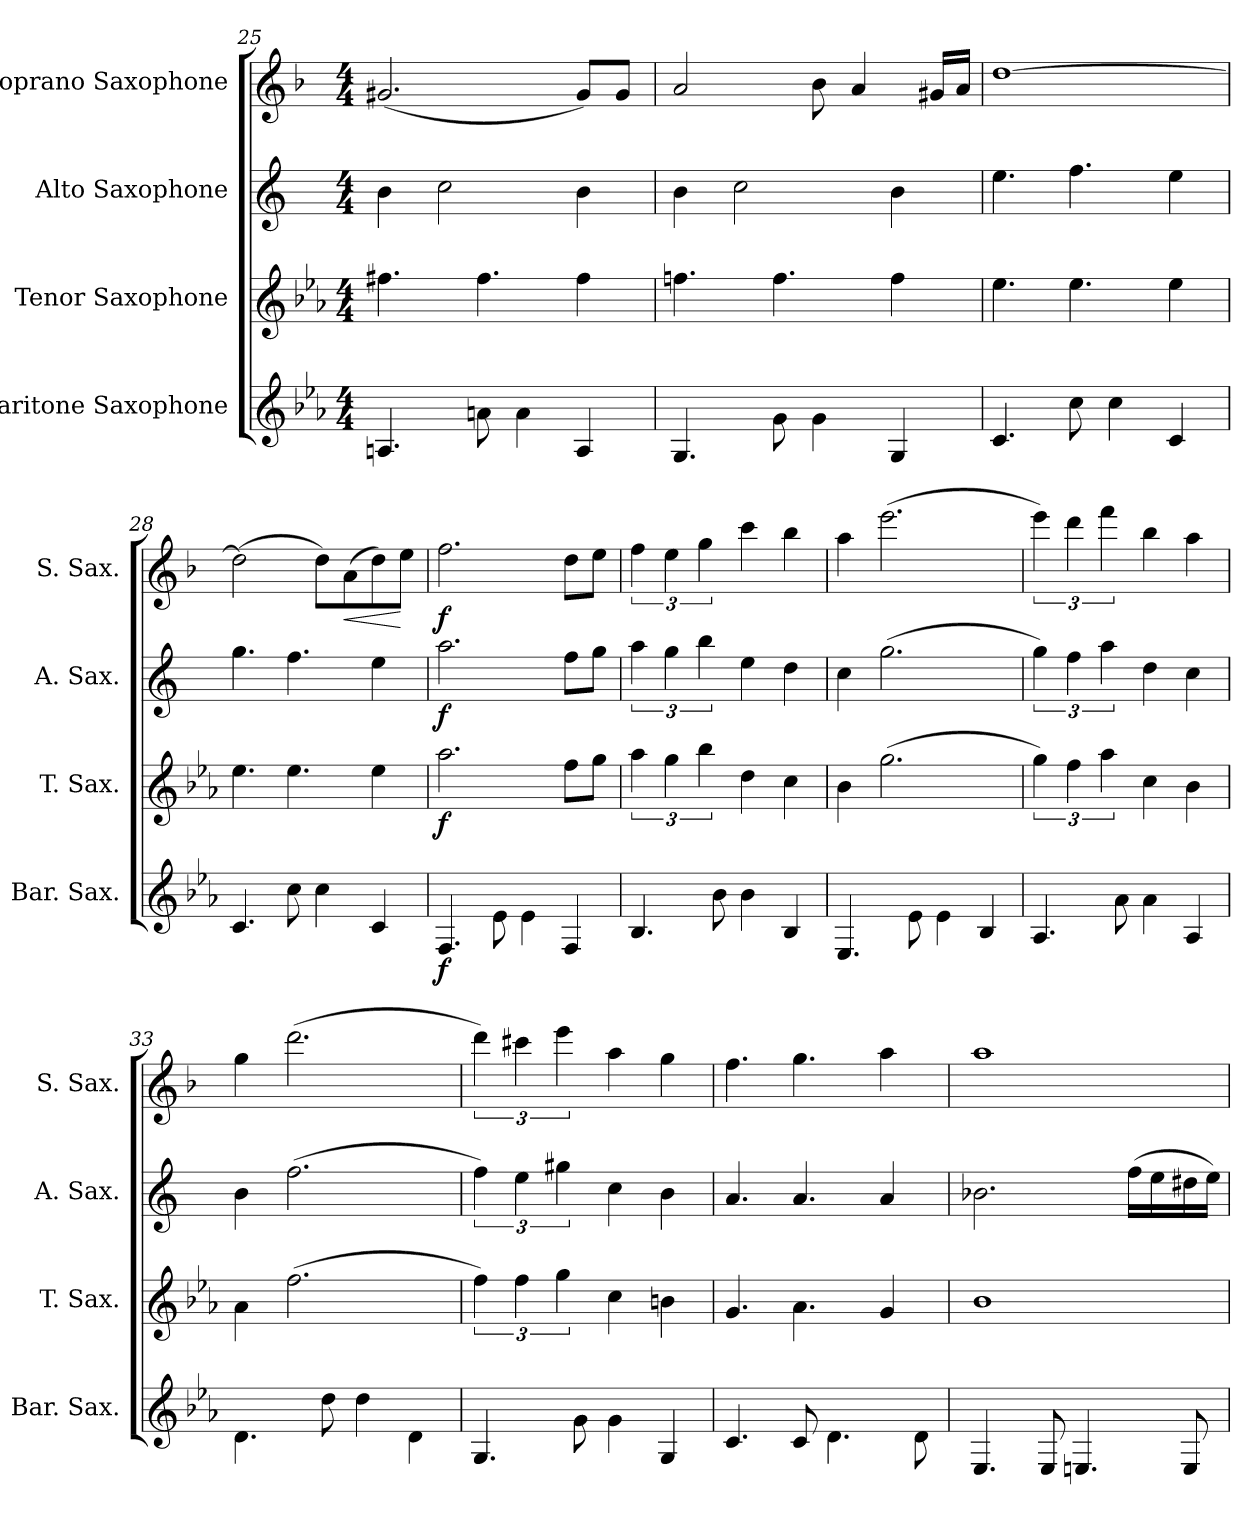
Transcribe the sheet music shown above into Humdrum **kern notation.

**kern	**dynam	**kern	**dynam	**kern	**dynam	**kern	**dynam
*part4	*part4	*part3	*part3	*part2	*part2	*part1	*part1
*staff4	*staff4	*staff3	*staff3	*staff2	*staff2	*staff1	*staff1
*I"Baritone Saxophone	*	*I"Tenor Saxophone	*	*I"Alto Saxophone	*	*I"Soprano Saxophone	*
*I'Bar. Sax.	*	*I'T. Sax.	*	*I'A. Sax.	*	*I'S. Sax.	*
*clefG2	*	*clefG2	*	*clefG2	*	*clefG2	*
*ITrd12c21	*	*ITrd8c14	*	*ITrd5c9	*	*ITrd1c2	*
*k[b-e-a-]	*	*k[b-e-a-]	*	*k[b-e-a-]	*	*k[b-e-a-]	*
*M4/4	*	*M4/4	*	*M4/4	*	*M4/4	*
=25	=25	=25	=25	=25	=25	=25	=25
4.AAn/	.	4.f#X\	.	4d\	.	(<2.f#X/	.
.	.	.	.	2e-\	.	.	.
8An\	.	4.f#\	.	.	.	.	.
4A\	.	.	.	.	.	.	.
4AA/	.	4f#\	.	4d\	.	8f#/L)	.
.	.	.	.	.	.	8f#/J	.
!!LO:LB:g=z
=26	=26	=26	=26	=26	=26	=26	=26
4.GG/	.	4.fn\	.	4d\	.	2g/	.
.	.	.	.	2e-\	.	.	.
8G\	.	4.f\	.	.	.	.	.
4G\	.	.	.	.	.	8a-\	.
.	.	.	.	.	.	4g/	.
4GG/	.	4f\	.	4d\	.	.	.
.	.	.	.	.	.	16f#X/LL	.
.	.	.	.	.	.	16g/JJ	.
=27	=27	=27	=27	=27	=27	=27	=27
4.C/	.	4.e-\	.	4.g\	.	[1cc	.
8c\	.	4.e-\	.	4.a-\	.	.	.
4c\	.	.	.	.	.	.	.
4C/	.	4e-\	.	4g\	.	.	.
=28	=28	=28	=28	=28	=28	=28	=28
4.C/	.	4.e-\	.	4.b-\	.	(>2cc\]	.
8c\	.	4.e-\	.	4.a-\	.	.	.
4c\	.	.	.	.	.	8cc\L)	.
!	!	!	!	!	!	!	!LO:HP:b
.	.	.	.	.	.	(>8g\	<
4C/	.	4e-\	.	4g\	.	8cc\)	.
.	.	.	.	.	.	8dd\J	[
=29	=29	=29	=29	=29	=29	=29	=29
!	!LO:DY:b	!	!LO:DY:b	!	!LO:DY:b	!	!LO:DY:b
4.FF/	f	2.a-\	f	2.cc\	f	2.ee-\	f
8E-\	.	.	.	.	.	.	.
4E-\	.	.	.	.	.	.	.
4FF/	.	8f\L	.	8a-\L	.	8cc\L	.
.	.	8g\J	.	8b-\J	.	8dd\J	.
=30	=30	=30	=30	=30	=30	=30	=30
4.BB-/	.	6a-\	.	6cc\	.	6ee-\	.
.	.	6g\	.	6b-\	.	6dd\	.
.	.	6b-\	.	6dd\	.	6ff\	.
8B-\	.	.	.	.	.	.	.
4B-\	.	4d\	.	4g\	.	4bb-\	.
4BB-/	.	4c\	.	4f\	.	4aa-\	.
=31	=31	=31	=31	=31	=31	=31	=31
4.EE-/	.	4B-\	.	4e-\	.	4gg\	.
.	.	(>2.g\	.	(>2.b-\	.	(>2.ddd\	.
8E-\	.	.	.	.	.	.	.
4E-\	.	.	.	.	.	.	.
4BB-/	.	.	.	.	.	.	.
=32	=32	=32	=32	=32	=32	=32	=32
4.AA-/	.	6g\)	.	6b-\)	.	6ddd\)	.
.	.	6f\	.	6a-\	.	6ccc\	.
.	.	6a-\	.	6cc\	.	6eee-\	.
8A-\	.	.	.	.	.	.	.
4A-\	.	4c\	.	4f\	.	4aa-\	.
4AA-/	.	4B-\	.	4e-\	.	4gg\	.
=33	=33	=33	=33	=33	=33	=33	=33
4.D\	.	4A-\	.	4d\	.	4ff\	.
.	.	(>2.f\	.	(>2.a-\	.	(>2.ccc\	.
8d\	.	.	.	.	.	.	.
4d\	.	.	.	.	.	.	.
4D\	.	.	.	.	.	.	.
!!LO:LB:g=z
=34	=34	=34	=34	=34	=34	=34	=34
4.GG/	.	6f\)	.	6a-\)	.	6ccc\)	.
.	.	6f\	.	6g\	.	6bbn\	.
.	.	6g\	.	6bn\	.	6ddd\	.
8G\	.	.	.	.	.	.	.
4G\	.	4c\	.	4e-\	.	4gg\	.
4GG/	.	4Bn\	.	4d\	.	4ff\	.
=35	=35	=35	=35	=35	=35	=35	=35
4.C/	.	4.G/	.	4.c/	.	4.ee-\	.
8C/	.	4.A-\	.	4.c/	.	4.ff\	.
4.D\	.	.	.	.	.	.	.
.	.	4G/	.	4c/	.	4gg\	.
8D\	.	.	.	.	.	.	.
=36	=36	=36	=36	=36	=36	=36	=36
4.EE-/	.	1B-	.	2.d-X\	.	1gg	.
8EE-/	.	.	.	.	.	.	.
4.EEn/	.	.	.	.	.	.	.
.	.	.	.	(>16a-\LL	.	.	.
.	.	.	.	16g\	.	.	.
8EE/	.	.	.	16f#X\	.	.	.
.	.	.	.	16g\JJ)	.	.	.
=	=	=	=	=	=	=	=
*-	*-	*-	*-	*-	*-	*-	*-
